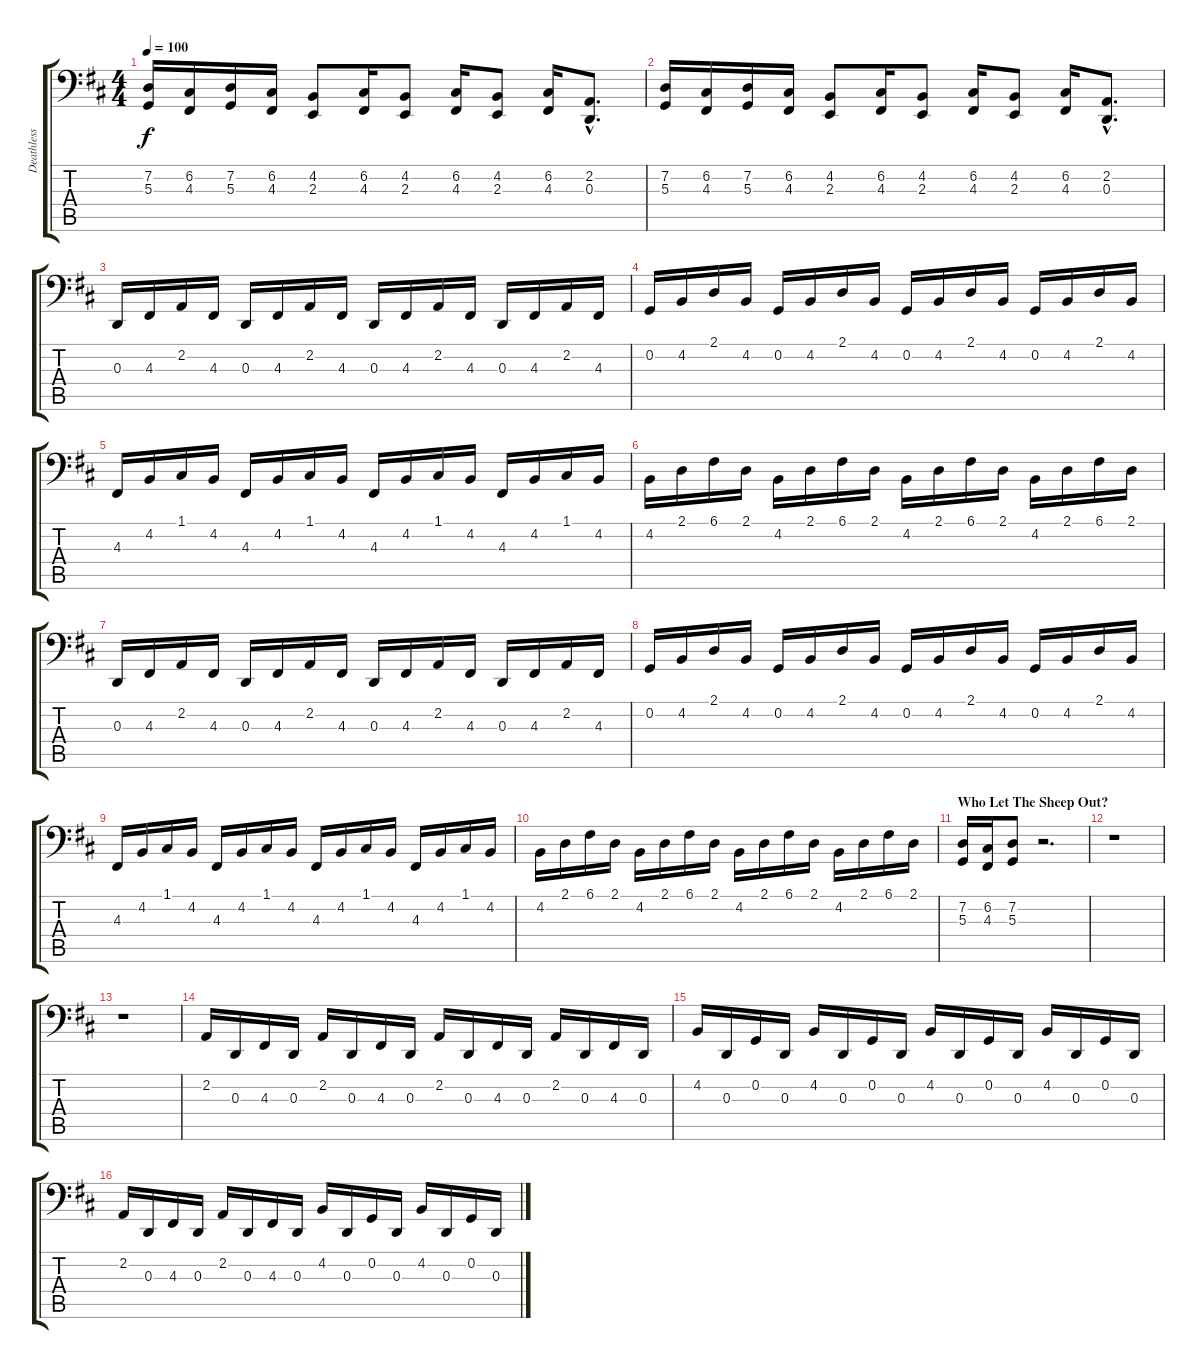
\track ("Deathless Horsie (Keyboards - low)" "Deathless ") {instrument synthbrass2}
\staff {score tabs}
\tuning (C3 G2 D2 A1 E1 B0) {hide}
\ts (4 4)
\tempo 100
\clef f4
\ks d
(7.2 5.3).16{dy f} (6.2 4.3).16 (7.2 5.3).16 (6.2 4.3).16 (4.2 2.3).8 (6.2 4.3).16 (4.2 2.3).8 (6.2 4.3).16 (4.2 2.3).8 (6.2 4.3).16 (2.2{hac} 0.3{hac}).8{d} |
(7.2 5.3).16 (6.2 4.3).16 (7.2 5.3).16 (6.2 4.3).16 (4.2 2.3).8 (6.2 4.3).16 (4.2 2.3).8 (6.2 4.3).16 (4.2 2.3).8 (6.2 4.3).16 (2.2{hac} 0.3{hac}).8{d} |
0.3.16 4.3.16 2.2.16 4.3.16 0.3.16 4.3.16 2.2.16 4.3.16 0.3.16 4.3.16 2.2.16 4.3.16 0.3.16 4.3.16 2.2.16 4.3.16 |
0.2.16 4.2.16 2.1.16 4.2.16 0.2.16 4.2.16 2.1.16 4.2.16 0.2.16 4.2.16 2.1.16 4.2.16 0.2.16 4.2.16 2.1.16 4.2.16 |
4.3.16 4.2.16 1.1.16 4.2.16 4.3.16 4.2.16 1.1.16 4.2.16 4.3.16 4.2.16 1.1.16 4.2.16 4.3.16 4.2.16 1.1.16 4.2.16 |
4.2.16 2.1.16 6.1.16 2.1.16 4.2.16 2.1.16 6.1.16 2.1.16 4.2.16 2.1.16 6.1.16 2.1.16 4.2.16 2.1.16 6.1.16 2.1.16 |
0.3.16 4.3.16 2.2.16 4.3.16 0.3.16 4.3.16 2.2.16 4.3.16 0.3.16 4.3.16 2.2.16 4.3.16 0.3.16 4.3.16 2.2.16 4.3.16 |
0.2.16 4.2.16 2.1.16 4.2.16 0.2.16 4.2.16 2.1.16 4.2.16 0.2.16 4.2.16 2.1.16 4.2.16 0.2.16 4.2.16 2.1.16 4.2.16 |
4.3.16 4.2.16 1.1.16 4.2.16 4.3.16 4.2.16 1.1.16 4.2.16 4.3.16 4.2.16 1.1.16 4.2.16 4.3.16 4.2.16 1.1.16 4.2.16 |
4.2.16 2.1.16 6.1.16 2.1.16 4.2.16 2.1.16 6.1.16 2.1.16 4.2.16 2.1.16 6.1.16 2.1.16 4.2.16 2.1.16 6.1.16 2.1.16 |
\section ("" "Who Let The Sheep Out?")
(7.2 5.3).16 (6.2 4.3).16 (7.2 5.3).8 r.2{d} |
r.1 |
r.1 |
2.2.16 0.3.16 4.3.16 0.3.16 2.2.16 0.3.16 4.3.16 0.3.16 2.2.16 0.3.16 4.3.16 0.3.16 2.2.16 0.3.16 4.3.16 0.3.16 |
4.2.16 0.3.16 0.2.16 0.3.16 4.2.16 0.3.16 0.2.16 0.3.16 4.2.16 0.3.16 0.2.16 0.3.16 4.2.16 0.3.16 0.2.16 0.3.16 |
2.2.16 0.3.16 4.3.16 0.3.16 2.2.16 0.3.16 4.3.16 0.3.16 4.2.16 0.3.16 0.2.16 0.3.16 4.2.16 0.3.16 0.2.16 0.3.16
